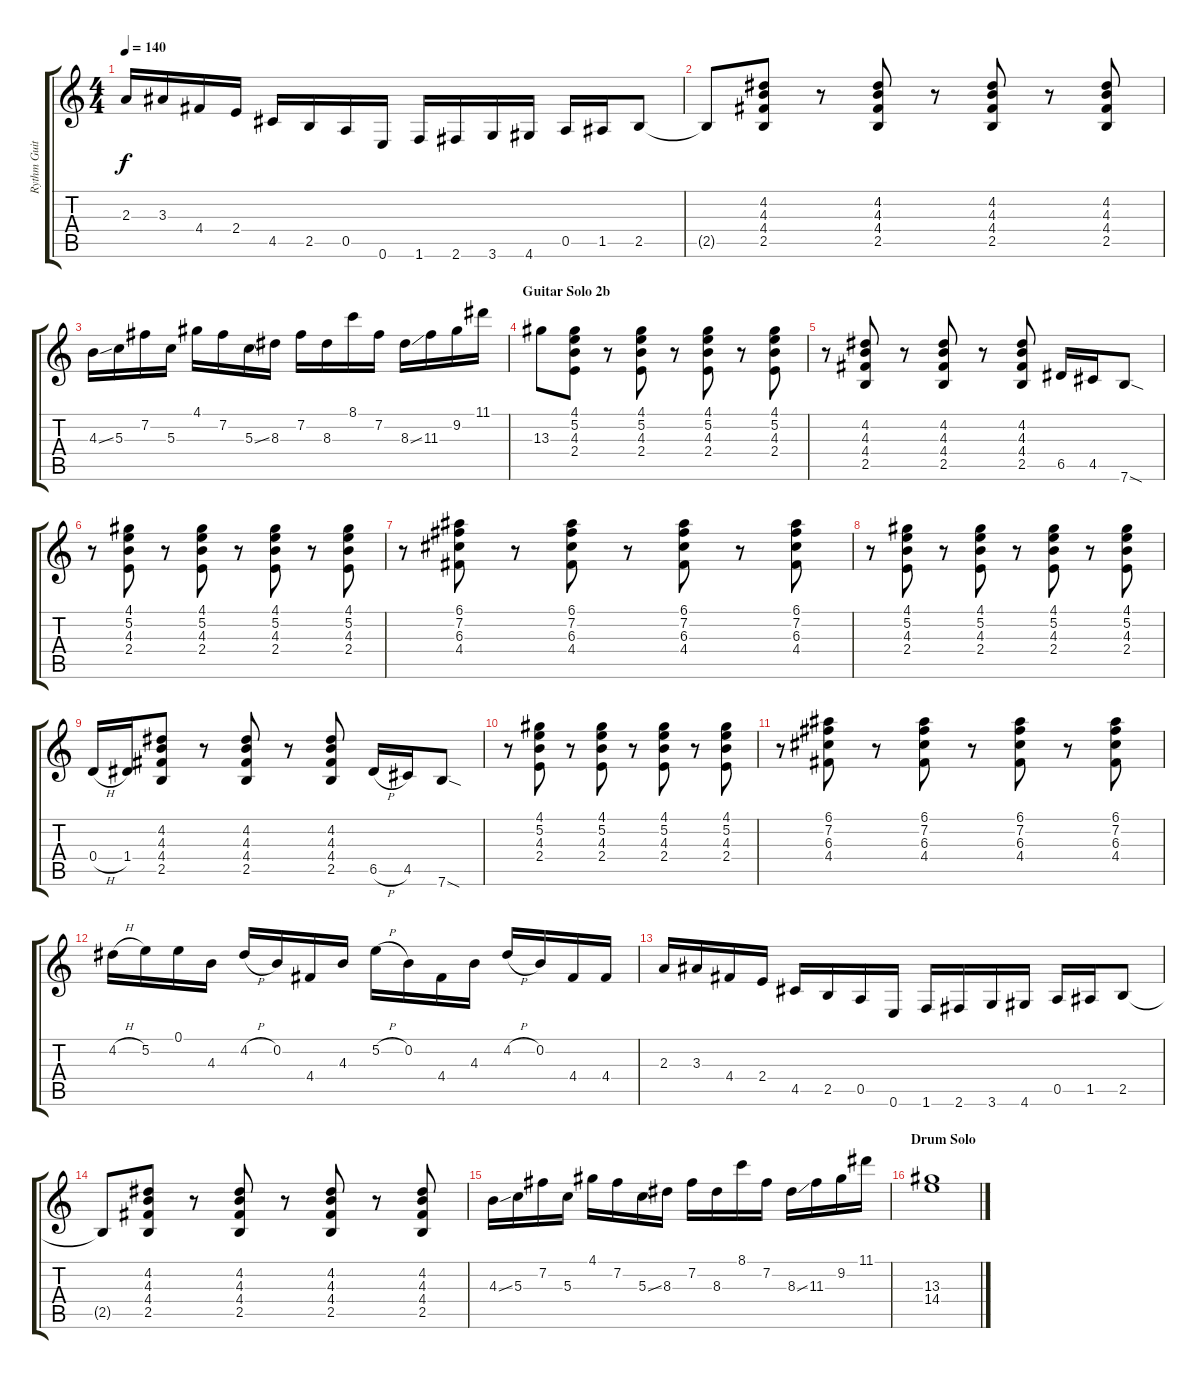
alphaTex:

\track ("Rythm Guitar" "Rythm Guit") {instrument acousticguitarsteel}
\staff {score tabs}
\tuning (E4 B3 G3 D3 A2 E2) {hide}
\ts (4 4)
\tempo 140
\clef g2
\ks c
2.3.16{dy f} 3.3.16 4.4.16 2.4.16 4.5.16 2.5.16 0.5.16 0.6.16 1.6.16 2.6.16 3.6.16 4.6.16 0.5.16 1.5.16 2.5.8 |
2.5{t}.8 (4.2 4.3 4.4 2.5).8{volume 10} r.8 (4.2 4.3 4.4 2.5).8 r.8 (4.2 4.3 4.4 2.5).8 r.8 (4.2 4.3 4.4 2.5).8 |
4.3{ss}.16{volume 16} 5.3.16 7.2.16 5.3.16 4.1.16 7.2.16 5.3{ss}.16 8.3.16 7.2.16 8.3.16 8.1.16 7.2.16 8.3{ss}.16 11.3.16 9.2.16 11.1.16 |
\section ("" "Guitar Solo 2b")
13.3.8 (4.1 5.2 4.3 2.4).8{volume 10} r.8 (4.1 5.2 4.3 2.4).8 r.8 (4.1 5.2 4.3 2.4).8 r.8 (4.1 5.2 4.3 2.4).8 |
r.8 (4.2 4.3 4.4 2.5).8 r.8 (4.2 4.3 4.4 2.5).8 r.8 (4.2 4.3 4.4 2.5).8 6.5.16 4.5.16 7.6{sod}.8 |
r.8 (4.1 5.2 4.3 2.4).8 r.8 (4.1 5.2 4.3 2.4).8 r.8 (4.1 5.2 4.3 2.4).8 r.8 (4.1 5.2 4.3 2.4).8 |
r.8 (6.1 7.2 6.3 4.4).8 r.8 (6.1 7.2 6.3 4.4).8 r.8 (6.1 7.2 6.3 4.4).8 r.8 (6.1 7.2 6.3 4.4).8 |
r.8 (4.1 5.2 4.3 2.4).8 r.8 (4.1 5.2 4.3 2.4).8 r.8 (4.1 5.2 4.3 2.4).8 r.8 (4.1 5.2 4.3 2.4).8 |
0.4{h}.16 1.4.16 (4.2 4.3 4.4 2.5).8 r.8 (4.2 4.3 4.4 2.5).8 r.8 (4.2 4.3 4.4 2.5).8 6.5{h}.16 4.5.16 7.6{sod}.8 |
r.8 (4.1 5.2 4.3 2.4).8 r.8 (4.1 5.2 4.3 2.4).8 r.8 (4.1 5.2 4.3 2.4).8 r.8 (4.1 5.2 4.3 2.4).8 |
r.8 (6.1 7.2 6.3 4.4).8 r.8 (6.1 7.2 6.3 4.4).8 r.8 (6.1 7.2 6.3 4.4).8 r.8 (6.1 7.2 6.3 4.4).8 |
4.2{h}.16{volume 16 balance 16} 5.2.16 0.1.16 4.3.16 4.2{h}.16 0.2.16 4.4.16 4.3.16 5.2{h}.16 0.2.16 4.4.16 4.3.16 4.2{h}.16 0.2.16 4.4.16 4.4.16{balance 8} |
2.3.16 3.3.16 4.4.16 2.4.16 4.5.16 2.5.16 0.5.16 0.6.16 1.6.16 2.6.16 3.6.16 4.6.16 0.5.16 1.5.16 2.5.8 |
2.5{t}.8 (4.2 4.3 4.4 2.5).8{volume 10} r.8 (4.2 4.3 4.4 2.5).8 r.8 (4.2 4.3 4.4 2.5).8 r.8 (4.2 4.3 4.4 2.5).8 |
4.3{ss}.16{volume 16} 5.3.16 7.2.16 5.3.16 4.1.16 7.2.16 5.3{ss}.16 8.3.16 7.2.16 8.3.16 8.1.16 7.2.16 8.3{ss}.16 11.3.16 9.2.16 11.1.16 |
\section ("" "Drum Solo")
(13.3 14.4).1
